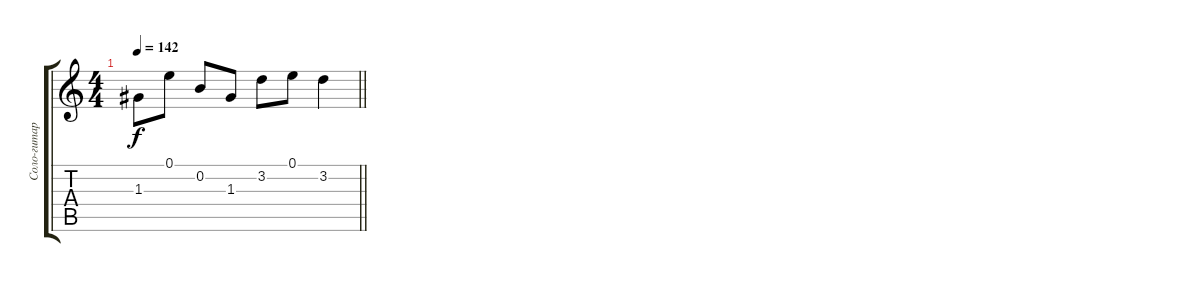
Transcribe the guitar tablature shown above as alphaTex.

\track ("Соло-гитара" "Соло-гитар") {instrument electricguitarclean}
\staff {score tabs}
\tuning (E4 B3 G3 D3 A2 E2) {hide}
\ts (4 4)
\tempo 142
\clef g2
\barLineRight lightlight
\ks c
1.3.8{dy f} 0.1.8 0.2.8 1.3.8 3.2.8 0.1.8 3.2.4
